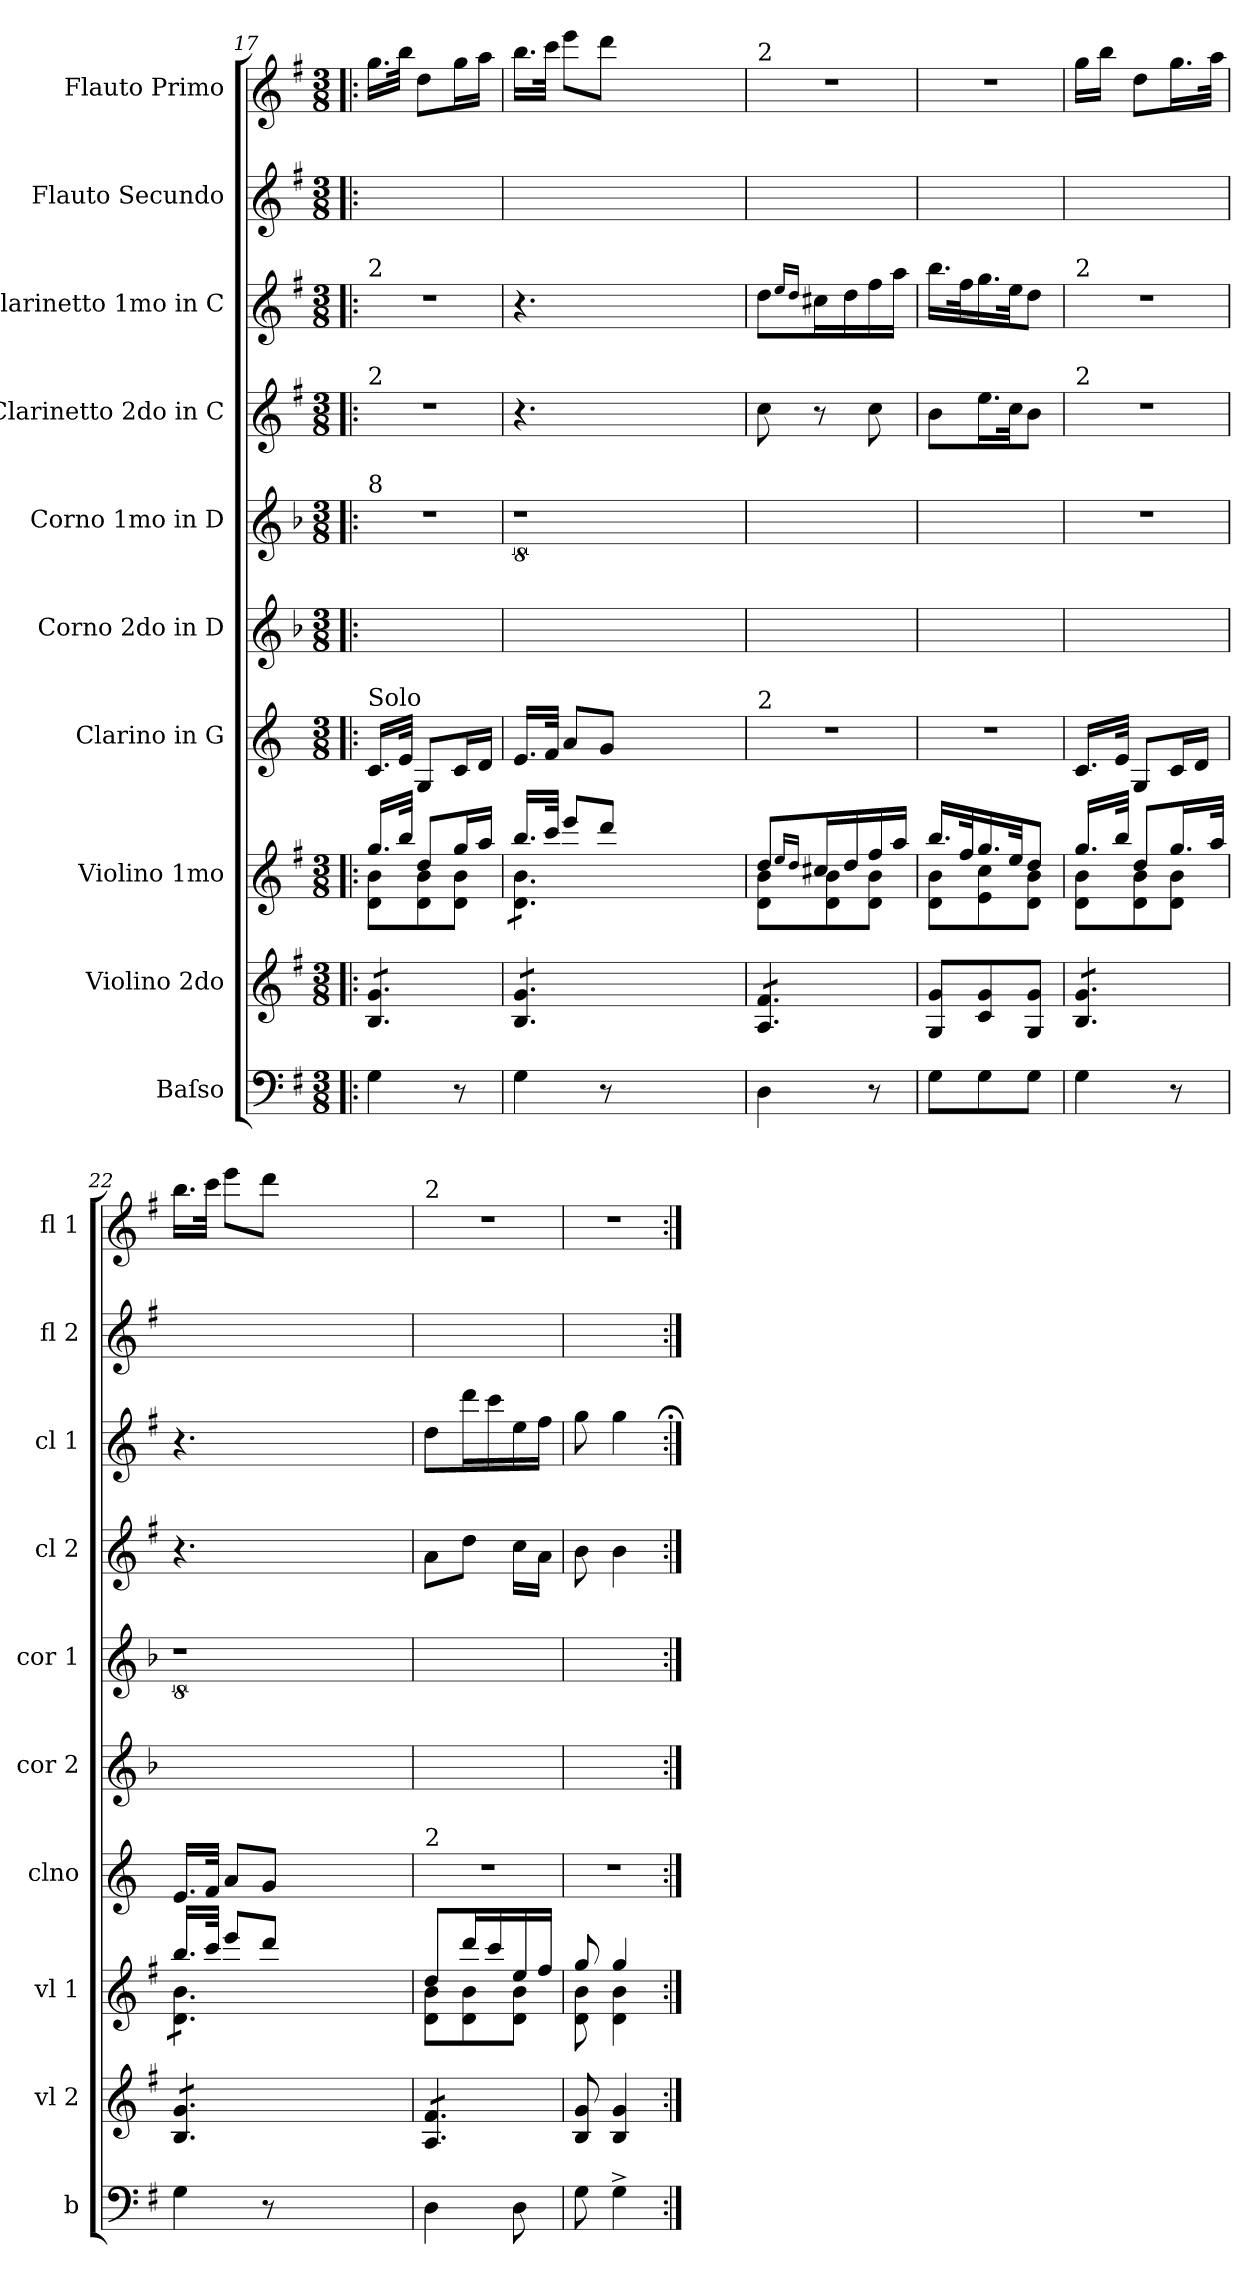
**kern	**kern	**kern	**kern	**kern	**kern	**kern	**kern	**kern	**kern
*part10	*part9	*part8	*part7	*part6	*part5	*part4	*part3	*part2	*part1
*staff10	*staff9	*staff8	*staff7	*staff6	*staff5	*staff4	*staff3	*staff2	*staff1
*I"Baſso	*I"Violino 2do	*I"Violino 1mo	*I"Clarino in G	*I"Corno 2do in D	*I"Corno 1mo in D	*I"Clarinetto 2do in C	*I"Clarinetto 1mo in C	*I"Flauto Secundo	*I"Flauto Primo
*I'b	*I'vl 2	*I'vl 1	*I'clno	*I'cor 2	*I'cor 1	*I'cl 2	*I'cl 1	*I'fl 2	*I'fl 1
*clefF4	*clefG2	*clefG2	*clefG2	*clefG2	*clefG2	*clefG2	*clefG2	*clefG2	*clefG2
*	*	*	*ITrd3c5	*ITrd6c10	*ITrd6c10	*	*	*	*
*k[f#]	*k[f#]	*k[f#]	*k[f#]	*k[f#]	*k[f#]	*k[f#]	*k[f#]	*k[f#]	*k[f#]
*M3/8	*M3/8	*M3/8	*M3/8	*M3/8	*M3/8	*M3/8	*M3/8	*M3/8	*M3/8
=17!|:	=17!|:	=17!|:	=17!|:	=17!|:	=17!|:	=17!|:	=17!|:	=17!|:	=17!|:
*	*	*^	*	*	*	*	*	*	*
!	!	!	!	!	!	!	!	!LO:TX:a:t=2	!	!
!	!	!	!	!	!	!	!LO:TX:a:t=2	!	!	!
!	!	!	!	!	!	!LO:TX:a:t=8	!	!	!	!
!	!	!	!	!LO:TX:a:t=Solo	!	!	!	!	!	!
!	!	!LO:TX:a:color=crimson:t=⚠	!	!	!	!	!	!	!	!
!	!	!	!	!	!LO:N:vis=0	!	!	!	!	!
*	*tremolo	*	*	*	*	*	*	*	*	*
*	*	*tremolo	*	*	*	*	*	*	*	*
4G\	8B/ 8g/L	16.gg!/LL	8d\ 8b\L	16.G/LL	4.ryy	4.r	4.r	4.r	4.ryy	16.gg\LL
.	.	32bb!/JJk	.	32B/JJk	.	.	.	.	.	32bb\JJk
.	8B/ 8g/	8dd!/L	8d\ 8b\	8D/L	.	.	.	.	.	8dd\L
8r	8B/ 8g/J	16gg!/L	8d\ 8b\J	16G/L	.	.	.	.	.	16gg\L
*	*	*Xtremolo	*	*	*	*	*	*	*	*
.	.	16aa!/JJ	.	16A/JJ	.	.	.	.	.	16aa\JJ
=18	=18	=18	=18	=18	=18	=18	=18	=18	=18	=18
*	*	*tremolo	*	*	*	*	*	*	*	*
4G\	8B/ 8g/L	16.bb!/LL	8d\ 8b\L	16.B/LL	4.ryy	8%9r	4.r	4.r	4.ryy	16.bb\LL
.	.	32ccc!/JJk	.	32c/JJk	.	.	.	.	.	32ccc\JJk
.	8B/ 8g/	8eee!/L	8d\ 8b\	8e/L	.	.	.	.	.	8eee\L
8r	8B/ 8g/J	8ddd!/J	8d\ 8b\J	8d/J	.	.	.	.	.	8ddd\J
2.ryy	2.ryy	2.ryy	2.ryy	2.ryy	2.ryy	.	2.ryy	2.ryy	2.ryy	2.ryy
=19	=19	=19	=19	=19	=19	=19	=19	=19	=19	=19
!	!	!	!	!	!	!	!	!	!	!LO:TX:a:t=2
!	!	!	!	!LO:TX:a:t=2	!	!	!	!	!	!
4D\	8A/ 8f#/L	8dd!/L	8d\ 8b\L	4.r	4.ryy	4.ryy	8cc\	8dd\L	4.ryy	4.r
.	.	16qqee!/LL	.	.	.	.	.	16qqee/LL	.	.
.	.	16qqdd!/JJ	.	.	.	.	.	16qqdd/JJ	.	.
.	8A/ 8f#/	16cc#X!/L	8d\ 8b\	.	.	.	8r	16cc#X\L	.	.
.	.	16dd!/	.	.	.	.	.	16dd\	.	.
8r	8A/ 8f#/J	16ff#!/	8d\ 8b\J	.	.	.	8cc\	16ff#\	.	.
*	*	*Xtremolo	*	*	*	*	*	*	*	*
*	*Xtremolo	*	*	*	*	*	*	*	*	*
.	.	16aa!/JJ	.	.	.	.	.	16aa\JJ	.	.
=20	=20	=20	=20	=20	=20	=20	=20	=20	=20	=20
8G\L	8G/ 8g/L	16.bb!/LL	8d\ 8b\L	4.r	4.ryy	4.ryy	8b\L	16.bb\LL	4.ryy	4.r
.	.	32ff#!/K	.	.	.	.	.	32ff#\K	.	.
8G\	8c/ 8g/	16.gg!/	8e\ 8cc\	.	.	.	16.ee\L	16.gg\	.	.
.	.	32ee!/JK	.	.	.	.	32cc\JK	32ee\JK	.	.
8G\J	8G/ 8g/J	8dd!/J	8d\ 8b\J	.	.	.	8b\J	8dd\J	.	.
=21	=21	=21	=21	=21	=21	=21	=21	=21	=21	=21
!	!	!	!	!	!	!	!	!LO:TX:a:t=2	!	!
!	!	!	!	!	!	!	!LO:TX:a:t=2	!	!	!
*	*tremolo	*	*	*	*	*	*	*	*	*
*	*	*tremolo	*	*	*	*	*	*	*	*
4G\	8B/ 8g/L	16.gg!/LL	8d\ 8b\L	16.G/LL	4.ryy	4.r	4.r	4.r	4.ryy	16gg\LL
.	.	.	.	.	.	.	.	.	.	16bb\JJ
.	.	32bb!/JJk	.	32B/JJk	.	.	.	.	.	.
.	8B/ 8g/	8dd!/L	8d\ 8b\	8D/L	.	.	.	.	.	8dd\L
8r	8B/ 8g/J	16.gg!/L	8d\ 8b\J	16G/L	.	.	.	.	.	16.gg\L
*	*	*Xtremolo	*	*	*	*	*	*	*	*
.	.	.	.	16A/JJ	.	.	.	.	.	.
.	.	32aa!/JJk	.	.	.	.	.	.	.	32aa\JJk
=22	=22	=22	=22	=22	=22	=22	=22	=22	=22	=22
*	*	*tremolo	*	*	*	*	*	*	*	*
4G\	8B/ 8g/L	16.bb!/LL	8d\ 8b\L	16.B/LL	4.ryy	8%9r	4.r	4.r	4.ryy	16.bb\LL
.	.	32ccc!/JJk	.	32c/JJk	.	.	.	.	.	32ccc\JJk
.	8B/ 8g/	8eee!/L	8d\ 8b\	8e/L	.	.	.	.	.	8eee\L
8r	8B/ 8g/J	8ddd!/J	8d\ 8b\J	8d/J	.	.	.	.	.	8ddd\J
2.ryy	2.ryy	2.ryy	2.ryy	2.ryy	2.ryy	.	2.ryy	2.ryy	2.ryy	2.ryy
=23	=23	=23	=23	=23	=23	=23	=23	=23	=23	=23
!	!	!	!	!	!	!	!	!	!	!LO:TX:a:t=2
!	!	!	!	!LO:TX:a:t=2	!	!	!	!	!	!
4D\	8A/ 8f#/L	8dd!/L	8d\ 8b\L	4.r	4.ryy	4.ryy	8a\L	8dd\L	4.ryy	4.r
.	8A/ 8f#/	16ddd!/L	8d\ 8b\	.	.	.	8dd\J	16ddd\L	.	.
.	.	16ccc!/	.	.	.	.	.	16ccc\	.	.
8D\	8A/ 8f#/J	16ee!/	8d\ 8b\J	.	.	.	16cc\LL	16ee\	.	.
*	*	*Xtremolo	*	*	*	*	*	*	*	*
*	*Xtremolo	*	*	*	*	*	*	*	*	*
.	.	16ff#!/JJ	.	.	.	.	16a\JJ	16ff#\JJ	.	.
=24	=24	=24	=24	=24	=24	=24	=24	=24	=24	=24
8G\	8B/ 8g/	8gg!/	8d\ 8b\	4.r	4.ryy	4.ryy	8b\	8gg\	4.ryy	4.r
4G^<\	4B/ 4g/	4gg!/	4d\ 4b\	.	.	.	4b\	4gg\	.	.
*	*	*v	*v	*	*	*	*	*	*	*
=:|!	=:|!	=:|!	=:|!	=:|!	=:|!	=:|!	=:|!;	=:|!	=:|!
*-	*-	*-	*-	*-	*-	*-	*-	*-	*-
